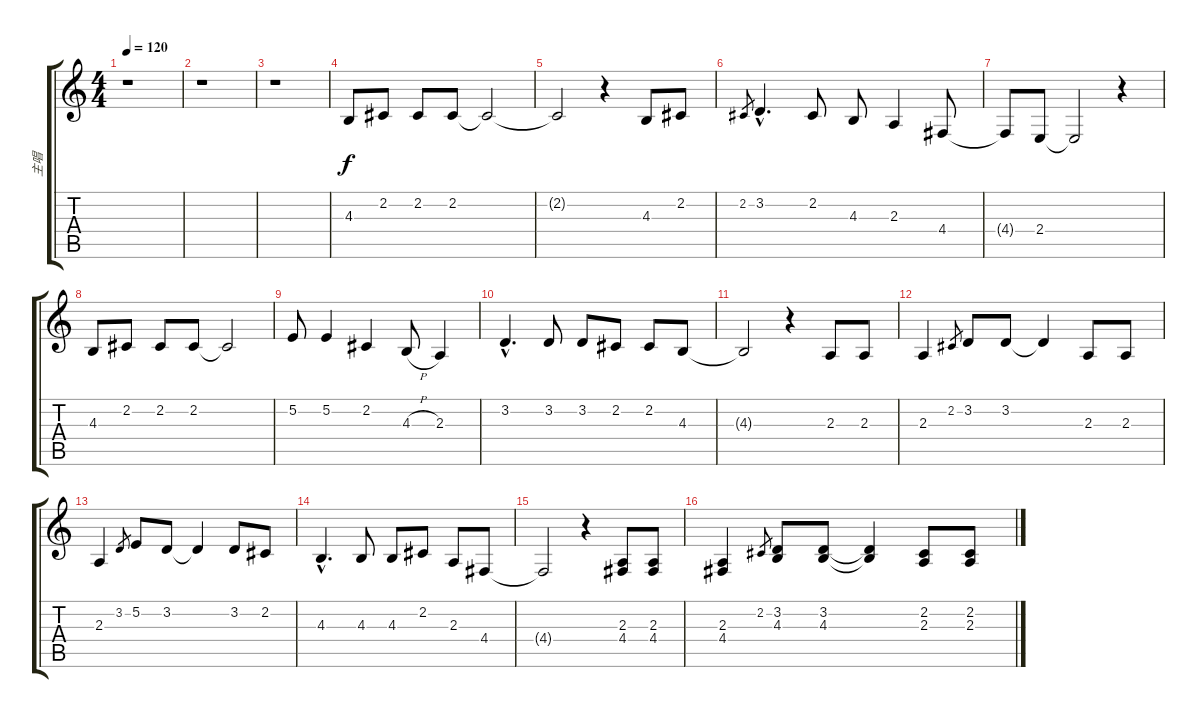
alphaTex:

\track ("主唱" "主唱") {instrument tenorsax}
\staff {score tabs}
\tuning (E4 B3 G3 D3 A2 E2) {hide}
\ts (4 4)
\tempo 120
\clef g2
\ks c
r.1{dy f} |
r.1 |
r.1 |
4.3.8 2.2.8 2.2.8 2.2.8 2.2{t}.2 |
2.2{t}.2 r.4 4.3.8 2.2.8 |
2.2.8{gr} 3.2{hac}.4{d} 2.2.8 4.3.8 2.3.4 4.4.8 |
4.4{t}.8 2.4.8 2.4{t}.2 r.4 |
4.3.8 2.2.8 2.2.8 2.2.8 2.2{t}.2 |
5.2.8 5.2.4 2.2.4 4.3{h}.8 2.3.4 |
3.2{hac}.4{d} 3.2.8 3.2.8 2.2.8 2.2.8 4.3.8 |
4.3{t}.2 r.4 2.3.8 2.3.8 |
2.3.4 2.2.8{gr} 3.2.8 3.2.8 3.2{t}.4 2.3.8 2.3.8 |
2.3.4 3.2.8{gr} 5.2.8 3.2.8 3.2{t}.4 3.2.8 2.2.8 |
4.3{hac}.4{d} 4.3.8 4.3.8 2.2.8 2.3.8 4.4.8 |
4.4{t}.2 r.4 (2.3 4.4).8 (2.3 4.4).8 |
(2.3 4.4).4 2.2.8{gr} (3.2 4.3).8 (3.2 4.3).8 (3.2{t} 4.3{t}).4 (2.2 2.3).8 (2.2 2.3).8
